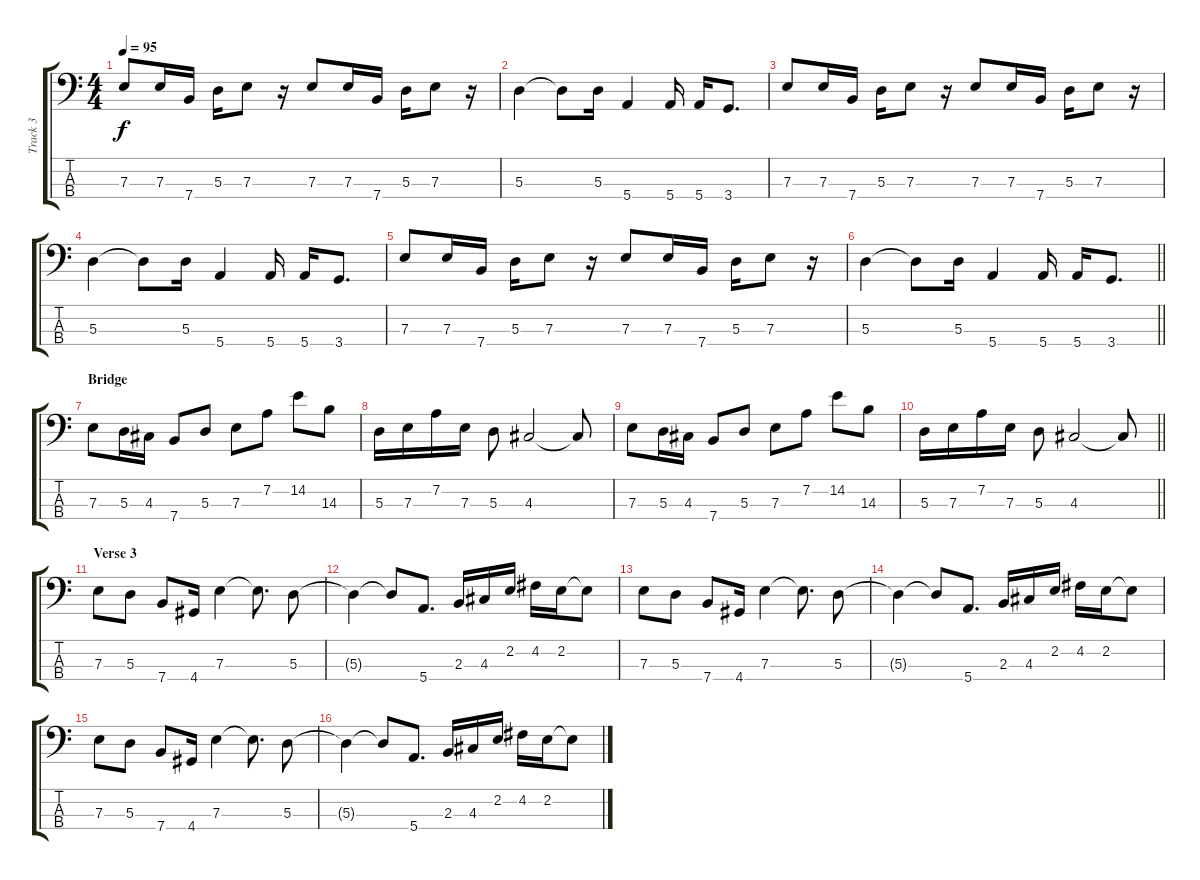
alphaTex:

\track ("Track 3" "Track 3") {instrument electricbasspick}
\staff {score tabs}
\tuning (G2 D2 A1 E1) {hide}
\ts (4 4)
\tempo 95
\clef f4
\ks c
7.3.8{dy f} 7.3.16 7.4.16 5.3.16 7.3.8 r.16 7.3.8 7.3.16 7.4.16 5.3.16 7.3.8 r.16 |
5.3.4 5.3{t}.8 5.3.16 5.4.4 5.4.16 5.4.16 3.4.8{d} |
7.3.8 7.3.16 7.4.16 5.3.16 7.3.8 r.16 7.3.8 7.3.16 7.4.16 5.3.16 7.3.8 r.16 |
5.3.4 5.3{t}.8 5.3.16 5.4.4 5.4.16 5.4.16 3.4.8{d} |
7.3.8 7.3.16 7.4.16 5.3.16 7.3.8 r.16 7.3.8 7.3.16 7.4.16 5.3.16 7.3.8 r.16 |
\barLineRight lightlight
5.3.4 5.3{t}.8 5.3.16 5.4.4 5.4.16 5.4.16 3.4.8{d} |
\section ("" "Bridge")
7.3.8 5.3.16 4.3.16 7.4.8 5.3.8 7.3.8 7.2.8 14.2.8 14.3.8 |
5.3.16 7.3.16 7.2.16 7.3.16 5.3.8 4.3.2 4.3{t}.8 |
7.3.8 5.3.16 4.3.16 7.4.8 5.3.8 7.3.8 7.2.8 14.2.8 14.3.8 |
\barLineRight lightlight
5.3.16 7.3.16 7.2.16 7.3.16 5.3.8 4.3.2 4.3{t}.8 |
\section ("" "Verse 3")
7.3.8 5.3.8 7.4.8 4.4.16 7.3.4 7.3{t}.8{d} 5.3.8 |
5.3{t}.4 5.3{t}.8 5.4.8{d} 2.3.16 4.3.16 2.2.16 4.2.16 2.2.16 2.2{t}.8 |
7.3.8 5.3.8 7.4.8 4.4.16 7.3.4 7.3{t}.8{d} 5.3.8 |
5.3{t}.4 5.3{t}.8 5.4.8{d} 2.3.16 4.3.16 2.2.16 4.2.16 2.2.16 2.2{t}.8 |
7.3.8 5.3.8 7.4.8 4.4.16 7.3.4 7.3{t}.8{d} 5.3.8 |
5.3{t}.4 5.3{t}.8 5.4.8{d} 2.3.16 4.3.16 2.2.16 4.2.16 2.2.16 2.2{t}.8
